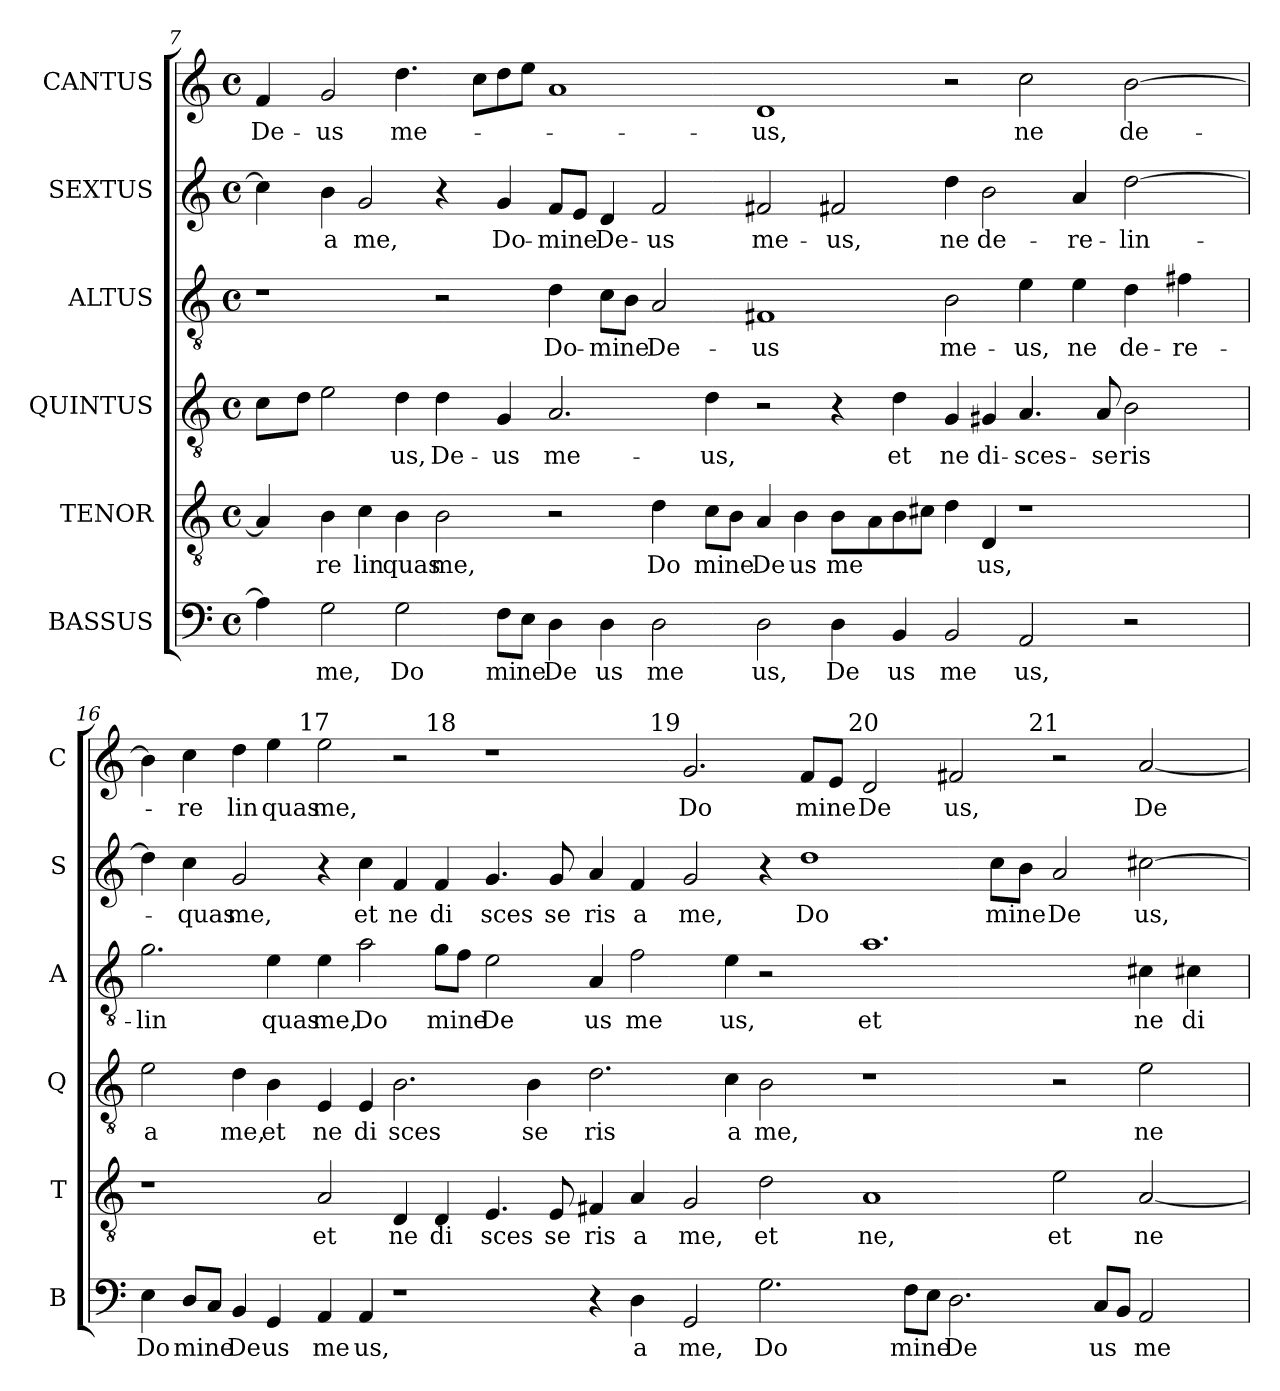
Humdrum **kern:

**kern	**text	**kern	**text	**kern	**text	**kern	**text	**kern	**text	**kern	**text
*part6	*part6	*part5	*part5	*part4	*part4	*part3	*part3	*part2	*part2	*part1	*part1
*staff6	*staff6	*staff5	*staff5	*staff4	*staff4	*staff3	*staff3	*staff2	*staff2	*staff1	*staff1
*I"BASSUS	*	*I"TENOR	*	*I"QUINTUS	*	*I"ALTUS	*	*I"SEXTUS	*	*I"CANTUS	*
*I'B	*	*I'T	*	*I'Q	*	*I'A	*	*I'S	*	*I'C	*
!!LO:PB:g=z
*clefF4	*	*clefGv2	*	*clefGv2	*	*clefGv2	*	*clefG2	*	*clefG2	*
*M4/4	*	*M4/4	*	*M4/4	*	*M4/4	*	*M4/4	*	*M4/4	*
*met(c)	*	*met(c)	*	*met(c)	*	*met(c)	*	*met(c)	*	*met(c)	*
=7	=7	=7	=7	=7	=7	=7	=7	=7	=7	=7	=7
!	!	!	!	!	!	!	!	!	!	!	!LO:LY:b:cj
*	*	*^	*	*^	*	*	*	*	*	*	*
4A\]	.	4A/]	32.ryy	.	8c\L	16ryy	.	1r	.	4cc\]	.	4f/	De-
.	.	.	1ryy	.	.	.	.	.	.	.	.	.	.
.	.	.	.	.	.	64ryy	.	.	.	.	.	.	.
.	.	.	.	.	.	1ryy	.	.	.	.	.	.	.
.	.	.	.	.	8d\J	.	.	.	.	.	.	.	.
!	!LO:LY:b:cj	!	!	!LO:LY:b:cj	!	!	!	!	!	!	!LO:LY:b:cj	!	!LO:LY:b:cj
2G\	me,	4B\	.	re	2e\	.	.	.	.	4b\	a	2g/	-us
!	!	!	!	!LO:LY:b:cj	!	!	!	!	!	!	!LO:LY:b:cj	!	!
.	.	4c\	.	lin	.	.	.	.	.	2g/	me,	.	.
!	!LO:LY:b:cj	!	!	!LO:LY:b:cj	!	!	!LO:LY:b:cj	!	!	!	!	!	!LO:LY:b
2G\	Do	4B\	.	quas	4d\	.	us,	.	.	.	.	4.dd\	me-
!	!	!	!	!LO:LY:b:cj	!	!	!LO:LY:b:cj	!	!	!	!	!	!
.	.	2B\	.	me,	4d\	.	De-	2r	.	4r	.	.	.
.	.	.	1ryy	.	.	.	.	.	.	.	.	.	.
.	.	.	.	.	.	1ryy	.	.	.	.	.	.	.
.	.	.	.	.	.	.	.	.	.	.	.	8cc\L	.
!	!LO:LY:b:cj	!	!	!	!	!	!LO:LY:b:cj	!	!	!	!LO:LY:b:cj	!	!
8F\L	mi	.	.	.	4G/	.	-us	.	.	4g/	Do-	8dd\	.
!	!LO:LY:b:cj	!	!	!	!	!	!	!	!	!	!	!	!
8E\J	ne	.	.	.	.	.	.	.	.	.	.	8ee\J	.
!	!LO:LY:b:cj	!	!	!	!	!	!LO:LY:b:cj	!	!LO:LY:b:cj	!	!LO:LY:b:cj	!	!
4D\	De	2r	.	.	2.A/	.	me-	4d\	Do-	8f/L	-mi	1a	.
!	!	!	!	!	!	!	!	!	!	!	!LO:LY:b:cj	!	!
.	.	.	.	.	.	.	.	.	.	8e/J	ne	.	.
!	!LO:LY:b:cj	!	!	!	!	!	!	!	!LO:LY:b:cj	!	!LO:LY:b:cj	!	!
4D\	us	.	.	.	.	.	.	8c\L	-mi	4d/	De-	.	.
!	!	!	!	!	!	!	!	!	!LO:LY:b:cj	!	!	!	!
.	.	.	.	.	.	.	.	8B\J	ne	.	.	.	.
!	!LO:LY:b:cj	!	!	!LO:LY:b:cj	!	!	!	!	!LO:LY:b:cj	!	!LO:LY:b:cj	!	!
2D\	me	4d\	.	Do	.	.	.	2A/	De-	2f/	-us	.	.
.	.	.	1ryy	.	.	.	.	.	.	.	.	.	.
.	.	.	.	.	.	1ryy	.	.	.	.	.	.	.
!	!	!	!	!LO:LY:b:cj	!	!	!LO:LY:b:cj	!	!	!	!	!	!
.	.	8c\L	.	mi	4d\	.	-us,	.	.	.	.	.	.
!	!	!	!	!LO:LY:b:cj	!	!	!	!	!	!	!	!	!
.	.	8B\J	.	ne	.	.	.	.	.	.	.	.	.
!	!LO:LY:b:cj	!	!	!LO:LY:b:cj	!	!	!	!	!LO:LY:b:cj	!	!LO:LY:b:cj	!	!LO:LY:b:cj
2D\	us,	4A/	.	De	2r	.	.	1F#X	-us	2f#X/	me-	1d	-us,
!	!	!	!	!LO:LY:b:cj	!	!	!	!	!	!	!	!	!
.	.	4B\	.	us	.	.	.	.	.	.	.	.	.
!	!LO:LY:b:cj	!	!	!LO:LY:b	!	!	!	!	!	!	!LO:LY:b:cj	!	!
4D\	De	8B\L	.	me	4r	.	.	.	.	2f#X/	-us,	.	.
.	.	.	1ryy	.	.	.	.	.	.	.	.	.	.
.	.	.	.	.	.	1ryy	.	.	.	.	.	.	.
.	.	8A\	.	.	.	.	.	.	.	.	.	.	.
!	!LO:LY:b:cj	!	!	!	!	!	!LO:LY:b:cj	!	!	!	!	!	!
4BB/	us	8B\	.	.	4d\	.	et	.	.	.	.	.	.
.	.	8c#X\J	.	.	.	.	.	.	.	.	.	.	.
!	!LO:LY:b:cj	!	!	!	!	!	!LO:LY:b:cj	!	!LO:LY:b:cj	!	!LO:LY:b:cj	!	!
2BB/	me	4d\	.	.	4G/	.	ne	2B\	me-	4dd\	ne	2r	.
!	!	!	!	!LO:LY:b:cj	!	!	!LO:LY:b:cj	!	!	!	!LO:LY:b:cj	!	!
.	.	4D/	.	us,	4G#X/	.	di-	.	.	2b\	de-	.	.
!	!LO:LY:b:cj	!	!	!	!	!	!LO:LY:b:cj	!	!LO:LY:b:cj	!	!	!	!LO:LY:b:cj
2AA/	us,	1r	.	.	4.A/	.	-sces-	4e\	-us,	.	.	2cc\	ne
.	.	.	2ryy	.	.	.	.	.	.	.	.	.	.
.	.	.	.	.	.	2ryy	.	.	.	.	.	.	.
!	!	!	!	!	!	!	!	!	!LO:LY:b:cj	!	!LO:LY:b:cj	!	!
.	.	.	.	.	.	.	.	4e\	ne	4a/	-re-	.	.
!	!	!	!	!	!	!	!LO:LY:b:cj	!	!	!	!	!	!
.	.	.	.	.	8A/	.	-se	.	.	.	.	.	.
!	!	!	!	!	!	!	!LO:LY:b:cj	!	!LO:LY:b:cj	!	!LO:LY:b	!	!LO:LY:b:cj
2r	.	.	.	.	2B\	.	ris	4d\	de-	[<2dd\	-lin-	[<2b\	de-
.	.	.	4ryy	.	.	.	.	.	.	.	.	.	.
.	.	.	.	.	.	4ryy	.	.	.	.	.	.	.
!	!	!	!	!	!	!	!	!	!LO:LY:b:cj	!	!	!	!
.	.	.	.	.	.	.	.	4f#X\	-re-	.	.	.	.
.	.	.	8ryy	.	.	.	.	.	.	.	.	.	.
.	.	.	.	.	.	8ryy	.	.	.	.	.	.	.
.	.	.	16ryy	.	.	.	.	.	.	.	.	.	.
.	.	.	.	.	.	32.ryy	.	.	.	.	.	.	.
.	.	.	64ryy	.	.	.	.	.	.	.	.	.	.
!!LO:LB:g=z
=16	=16	=16	=16	=16	=16	=16	=16	=16	=16	=16	=16	=16	=16
!	!LO:LY:b:cj	!	!	!	!	!	!LO:LY:b:cj	!	!LO:LY:b:cj	!	!	!	!
*	*	*	*	*	*	*	*	*	*	*	*	*^	*
*	*	*	*	*	*	*	*	*	*	*	*	*	*^	*
*	*	*	*	*	*	*	*	*	*	*	*	*	*	*^	*
*	*	*	*	*	*	*	*	*	*	*	*	*	*	*	*^	*
*	*	*v	*v	*	*	*	*	*	*	*	*	*	*	*	*	*^	*
*	*	*	*	*v	*v	*	*	*	*	*	*	*	*	*	*	*	*
4E\	Do	1r	.	2e\	a	2.g\	-lin	4dd\]	.	4b\]	32ryy	2ryy	1ryy	1ryy	1ryy	.
.	.	.	.	.	.	.	.	.	.	.	1ryy	.	.	.	.	.
!	!LO:LY:b:cj	!	!	!	!	!	!	!	!LO:LY:b:cj	!	!	!	!	!	!	!LO:LY:b:cj
8D/L	mine	.	.	.	.	.	.	4cc\	-quas	4cc\	.	.	.	.	.	-re
8C/J	.	.	.	.	.	.	.	.	.	.	.	.	.	.	.	.
!	!LO:LY:b:cj	!	!	!	!LO:LY:b:cj	!	!	!	!LO:LY:b:cj	!	!	!	!	!	!	!LO:LY:b:cj
4BB/	De	.	.	4d\	me,	.	.	2g/	me,	4dd\	.	4ryy	.	.	.	lin
!	!LO:LY:b:cj	!	!	!	!LO:LY:b:cj	!	!LO:LY:b:cj	!	!	!	!	!	!	!	!	!LO:LY:b:cj
4GG/	us	.	.	4B\	et	4e\	quas	.	.	4ee\	.	8ryy	.	.	.	quas
.	.	.	.	.	.	.	.	.	.	.	.	32ryy	.	.	.	.
!	!	!	!	!	!	!	!	!	!	!	!	!LO:TX:a:t=17	!	!	!	!
.	.	.	.	.	.	.	.	.	.	.	.	1ryy	.	.	.	.
!	!LO:LY:b:cj	!	!LO:LY:b:cj	!	!LO:LY:b:cj	!	!LO:LY:b:cj	!	!	!	!	!	!	!	!	!LO:LY:b:cj
4AA/	me	2A/	et	4E/	ne	4e\	me,	4r	.	2ee\	.	.	2ryy	1ryy	1ryy	me,
.	.	.	.	.	.	.	.	.	.	.	1ryy	.	.	.	.	.
!	!LO:LY:b:cj	!	!	!	!LO:LY:b:cj	!	!LO:LY:b:cj	!	!LO:LY:b:cj	!	!	!	!	!	!	!
4AA/	us,	.	.	4E/	di	2a\	Do	4cc\	et	.	.	.	.	.	.	.
!	!	!	!LO:LY:b:cj	!	!LO:LY:b:cj	!	!	!	!LO:LY:b:cj	!	!	!	!	!	!	!
1r	.	4D/	ne	2.B\	sces	.	.	4f/	ne	2r	.	.	8..ryy	.	.	.
!	!	!	!	!	!	!	!	!	!	!	!	!	!LO:TX:a:t=18	!	!	!
.	.	.	.	.	.	.	.	.	.	.	.	.	1ryy	.	.	.
!	!	!	!LO:LY:b:cj	!	!	!	!LO:LY:b:cj	!	!LO:LY:b:cj	!	!	!	!	!	!	!
.	.	4D/	di	.	.	8g\L	mine	4f/	di	.	.	.	.	.	.	.
.	.	.	.	.	.	8f\J	.	.	.	.	.	.	.	.	.	.
.	.	.	.	.	.	.	.	.	.	.	.	1ryy	.	.	.	.
!	!	!	!LO:LY:b:cj	!	!	!	!LO:LY:b:cj	!	!LO:LY:b:cj	!	!	!	!	!	!	!
.	.	4.E/	sces	.	.	2e\	De	4.g/	sces	1r	.	.	.	2ryy	1ryy	.
.	.	.	.	.	.	.	.	.	.	.	1ryy	.	.	.	.	.
!	!	!	!	!	!LO:LY:b:cj	!	!	!	!	!	!	!	!	!	!	!
.	.	.	.	4B\	se	.	.	.	.	.	.	.	.	.	.	.
!	!	!	!LO:LY:b:cj	!	!	!	!	!	!LO:LY:b:cj	!	!	!	!	!	!	!
.	.	8E/	se	.	.	.	.	8g/	se	.	.	.	.	.	.	.
!	!	!	!LO:LY:b:cj	!	!LO:LY:b:cj	!	!LO:LY:b:cj	!	!LO:LY:b:cj	!	!	!	!	!	!	!
4r	.	4F#X/	ris	2.d\	ris	4A/	us	4a/	ris	.	.	.	.	4ryy	.	.
.	.	.	.	.	.	.	.	.	.	.	.	.	1ryy	.	.	.
!	!LO:LY:b:cj	!	!LO:LY:b:cj	!	!	!	!LO:LY:b:cj	!	!LO:LY:b:cj	!	!	!	!	!	!	!
4D\	a	4A/	a	.	.	2f\	me	4f/	a	.	.	.	.	16.ryy	.	.
!	!	!	!	!	!	!	!	!	!	!	!	!	!	!LO:TX:a:t=19	!	!
.	.	.	.	.	.	.	.	.	.	.	.	.	.	1ryy	.	.
.	.	.	.	.	.	.	.	.	.	.	.	1ryy	.	.	.	.
!	!LO:LY:b:cj	!	!LO:LY:b:cj	!	!	!	!	!	!LO:LY:b:cj	!	!	!	!	!	!	!LO:LY:b:cj
2GG/	me,	2G/	me,	.	.	.	.	2g/	me,	2.g/	.	.	.	.	2...ryy	Do
.	.	.	.	.	.	.	.	.	.	.	1ryy	.	.	.	.	.
!	!	!	!	!	!LO:LY:b:cj	!	!LO:LY:b:cj	!	!	!	!	!	!	!	!	!
.	.	.	.	4c\	a	4e\	us,	.	.	.	.	.	.	.	.	.
!	!LO:LY:b:cj	!	!LO:LY:b:cj	!	!LO:LY:b:cj	!	!	!	!	!	!	!	!	!	!	!
2.G\	Do	2d\	et	2B\	me,	2r	.	4r	.	.	.	.	.	.	.	.
.	.	.	.	.	.	.	.	.	.	.	.	.	1ryy	.	.	.
!	!	!	!	!	!	!	!	!	!LO:LY:b:cj	!	!	!	!	!	!	!LO:LY:b:cj
.	.	.	.	.	.	.	.	1dd	Do	8f/L	.	.	.	.	.	mine
.	.	.	.	.	.	.	.	.	.	.	.	.	.	1ryy	.	.
.	.	.	.	.	.	.	.	.	.	8e/J	.	.	.	.	.	.
.	.	.	.	.	.	.	.	.	.	.	.	1ryy	.	.	.	.
!	!	!	!	!	!	!	!	!	!	!	!	!	!	!	!LO:TX:a:t=20	!
.	.	.	.	.	.	.	.	.	.	.	.	.	.	.	1ryy	.
!	!	!	!LO:LY:b:cj	!	!	!	!LO:LY:b:cj	!	!	!	!	!	!	!	!	!LO:LY:b:cj
.	.	1A	ne,	1r	.	1.a	et	.	.	2d/	.	.	.	.	.	De
.	.	.	.	.	.	.	.	.	.	.	1ryy	.	.	.	.	.
!	!LO:LY:b:cj	!	!	!	!	!	!	!	!	!	!	!	!	!	!	!
8F\L	mine	.	.	.	.	.	.	.	.	.	.	.	.	.	.	.
8E\J	.	.	.	.	.	.	.	.	.	.	.	.	.	.	.	.
!	!LO:LY:b:cj	!	!	!	!	!	!	!	!	!	!	!	!	!	!	!LO:LY:b:cj
2.D\	De	.	.	.	.	.	.	.	.	2f#X/	.	.	.	.	.	us,
.	.	.	.	.	.	.	.	.	.	.	.	.	1ryy	.	.	.
!	!	!	!	!	!	!	!	!	!LO:LY:b:cj	!	!	!	!	!	!	!
.	.	.	.	.	.	.	.	8cc\L	mine	.	.	.	.	.	.	.
.	.	.	.	.	.	.	.	.	.	.	.	.	.	1ryy	.	.
.	.	.	.	.	.	.	.	8b\J	.	.	.	.	.	.	.	.
!	!	!	!	!	!	!	!	!	!	!	!	!LO:TX:a:t=21	!	!	!	!
.	.	.	.	.	.	.	.	.	.	.	.	1ryy	.	.	.	.
.	.	.	.	.	.	.	.	.	.	.	.	.	.	.	1ryy	.
!	!	!	!LO:LY:b:cj	!	!	!	!	!	!LO:LY:b:cj	!	!	!	!	!	!	!
.	.	2e\	et	2r	.	.	.	2a/	De	2r	.	.	.	.	.	.
.	.	.	.	.	.	.	.	.	.	.	2ryy	.	.	.	.	.
!	!LO:LY:b:cj	!	!	!	!	!	!	!	!	!	!	!	!	!	!	!
8C/L	us	.	.	.	.	.	.	.	.	.	.	.	.	.	.	.
8BB/J	.	.	.	.	.	.	.	.	.	.	.	.	.	.	.	.
!	!LO:LY:b:cj	!	!LO:LY:b:cj	!	!LO:LY:b:cj	!	!LO:LY:b:cj	!	!LO:LY:b	!	!	!	!	!	!	!LO:LY:b
2AA/	me	[>2A/	ne	2e\	ne	4c#X\	ne	[<2cc#X\	us,	[>2a/	.	.	.	.	.	De
.	.	.	.	.	.	.	.	.	.	.	4...ryy	.	.	.	.	.
.	.	.	.	.	.	.	.	.	.	.	.	.	4ryy	.	.	.
!	!	!	!	!	!	!	!LO:LY:b:cj	!	!	!	!	!	!	!	!	!
.	.	.	.	.	.	4c#X\	di	.	.	.	.	.	.	.	.	.
.	.	.	.	.	.	.	.	.	.	.	.	.	.	8ryy	.	.
.	.	.	.	.	.	.	.	.	.	.	.	16.ryy	.	.	.	.
.	.	.	.	.	.	.	.	.	.	.	.	.	.	.	16ryy	.
.	.	.	.	.	.	.	.	.	.	.	.	.	32ryy	32ryy	.	.
*	*	*	*	*	*	*	*	*	*	*v	*v	*v	*v	*v	*v	*
=	=	=	=	=	=	=	=	=	=	=	=
*-	*-	*-	*-	*-	*-	*-	*-	*-	*-	*-	*-
